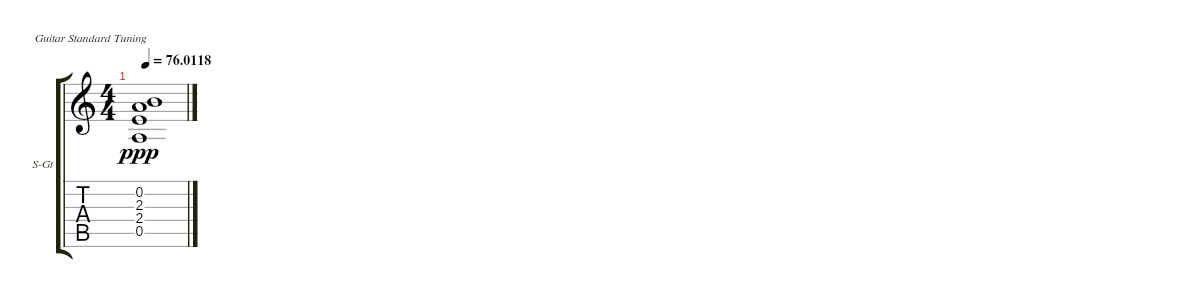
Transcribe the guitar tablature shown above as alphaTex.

\defaultSystemsLayout 4
\bracketExtendMode groupsimilarinstruments
\firstSystemTrackNameOrientation horizontal
\otherSystemsTrackNameOrientation horizontal
\track ("Steel Guitar" "S-Gt") {instrument acousticguitarsteel}
\staff {score tabs}
\tuning (E4 B3 G3 D3 A2 E2)
\ts (4 4)
\tempo
76.0118
\accidentals auto
\clef g2
\ottava regular
\simile none
\scale
0.248807
\ks c
(0.5{t} 2.4{t} 2.3{t} 0.2{t}).1{dy ppp}
